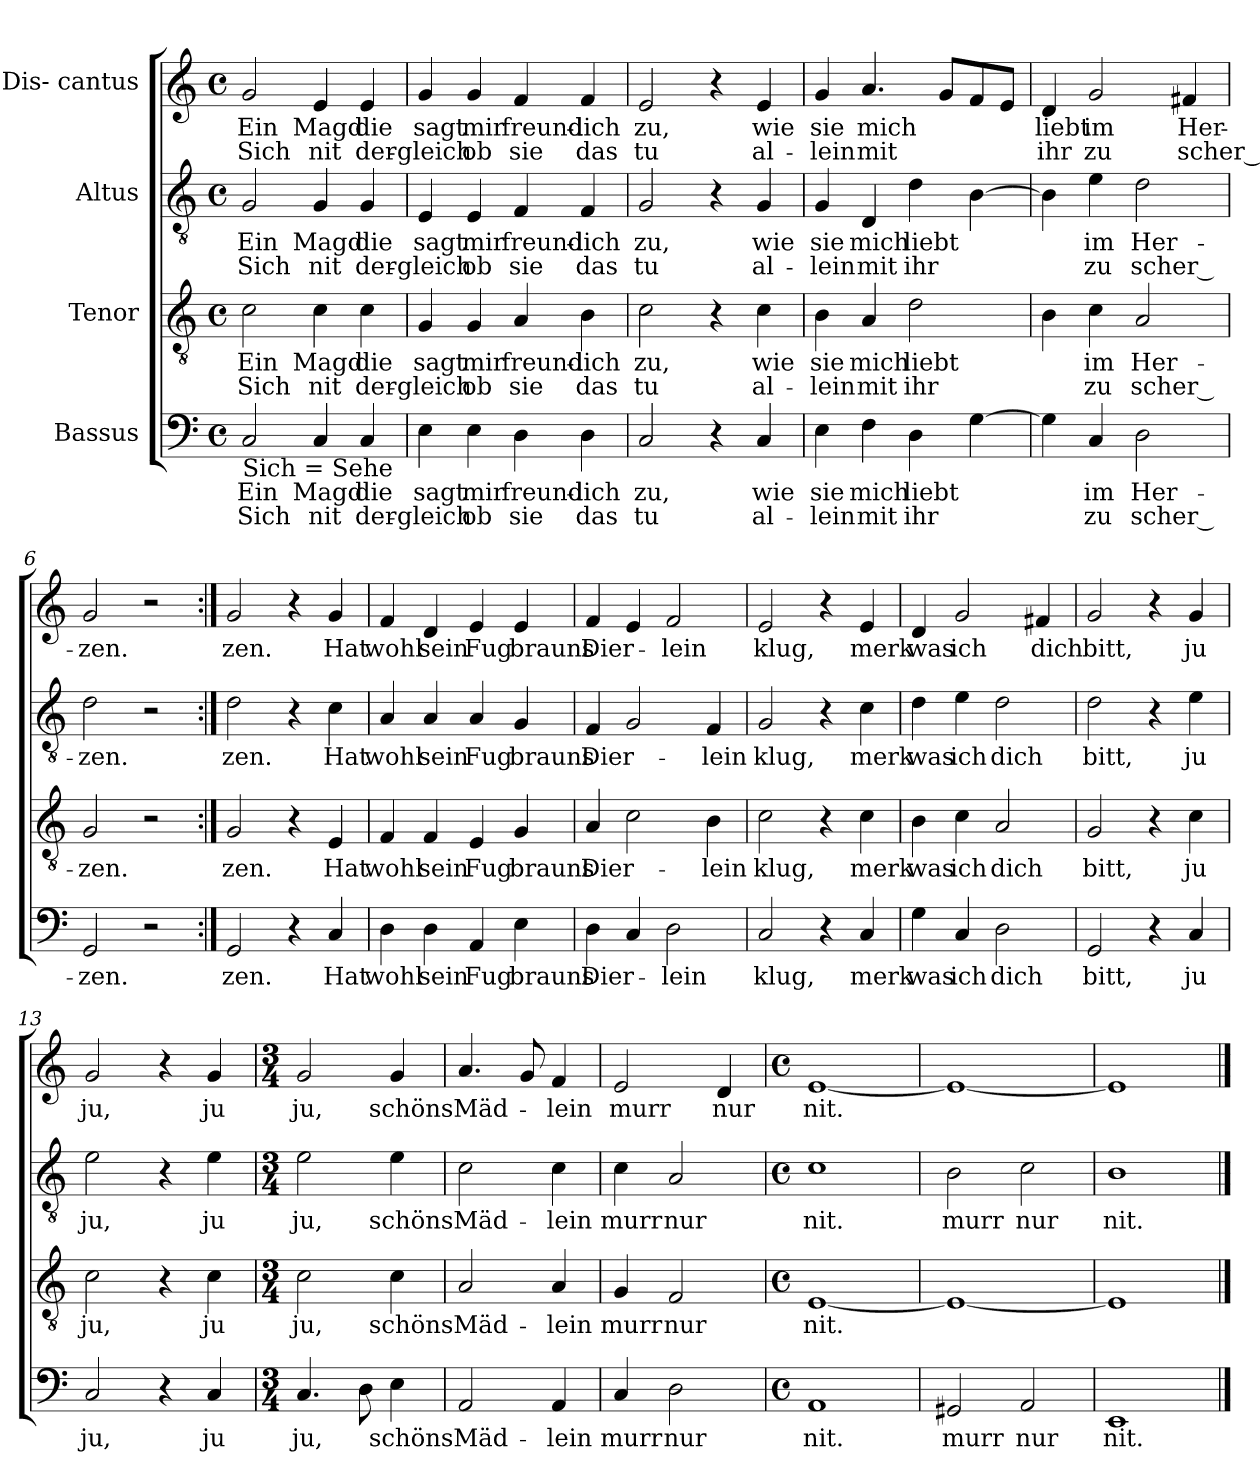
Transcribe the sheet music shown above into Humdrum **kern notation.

**kern	**text	**text	**kern	**text	**text	**kern	**text	**text	**kern	**text	**text
*part4	*part4	*part4	*part3	*part3	*part3	*part2	*part2	*part2	*part1	*part1	*part1
*staff4	*staff4	*staff4	*staff3	*staff3	*staff3	*staff2	*staff2	*staff2	*staff1	*staff1	*staff1
*I"Bassus	*	*	*I"Tenor	*	*	*I"Altus	*	*	*I"Dis- cantus	*	*
*clefF4	*	*	*clefGv2	*	*	*clefGv2	*	*	*clefG2	*	*
*k[]	*	*	*k[]	*	*	*k[]	*	*	*k[]	*	*
*M4/4	*	*	*M4/4	*	*	*M4/4	*	*	*M4/4	*	*
*met(c)	*	*	*met(c)	*	*	*met(c)	*	*	*met(c)	*	*
=1	=1	=1	=1	=1	=1	=1	=1	=1	=1	=1	=1
!LO:TX:b:t=Sich = Sehe	!	!	!	!	!	!	!	!	!	!	!
!	!LO:LY:b	!LO:LY:b	!	!LO:LY:b	!LO:LY:b	!	!LO:LY:b	!LO:LY:b	!	!LO:LY:b	!LO:LY:b
2C/	Ein	Sich	2c\	Ein	Sich	2G/	Ein	Sich	2g/	Ein	Sich
!	!LO:LY:b	!LO:LY:b	!	!LO:LY:b	!LO:LY:b	!	!LO:LY:b	!LO:LY:b	!	!LO:LY:b	!LO:LY:b
4C/	Magd	nit	4c\	Magd	nit	4G/	Magd	nit	4e/	Magd	nit
!	!LO:LY:b	!LO:LY:b	!	!LO:LY:b	!LO:LY:b	!	!LO:LY:b	!LO:LY:b	!	!LO:LY:b	!LO:LY:b
4C/	die	der-	4c\	die	der-	4G/	die	der-	4e/	die	der-
=2	=2	=2	=2	=2	=2	=2	=2	=2	=2	=2	=2
!	!LO:LY:b	!LO:LY:b	!	!LO:LY:b	!LO:LY:b	!	!LO:LY:b	!LO:LY:b	!	!LO:LY:b	!LO:LY:b
4E\	sagt	-gleich	4G/	sagt	-gleich	4E/	sagt	-gleich	4g/	sagt	-gleich
!	!LO:LY:b	!LO:LY:b	!	!LO:LY:b	!LO:LY:b	!	!LO:LY:b	!LO:LY:b	!	!LO:LY:b	!LO:LY:b
4E\	mir	ob	4G/	mir	ob	4E/	mir	ob	4g/	mir	ob
!	!LO:LY:b	!LO:LY:b	!	!LO:LY:b	!LO:LY:b	!	!LO:LY:b	!LO:LY:b	!	!LO:LY:b	!LO:LY:b
4D\	freund-	sie	4A/	freund-	sie	4F/	freund-	sie	4f/	freund-	sie
!	!LO:LY:b	!LO:LY:b	!	!LO:LY:b	!LO:LY:b	!	!LO:LY:b	!LO:LY:b	!	!LO:LY:b	!LO:LY:b
4D\	-lich	das	4B\	-lich	das	4F/	-lich	das	4f/	-lich	das
=3	=3	=3	=3	=3	=3	=3	=3	=3	=3	=3	=3
!	!LO:LY:b	!LO:LY:b	!	!LO:LY:b	!LO:LY:b	!	!LO:LY:b	!LO:LY:b	!	!LO:LY:b	!LO:LY:b
2C/	zu,	tu	2c\	zu,	tu	2G/	zu,	tu	2e/	zu,	tu
4r	.	.	4r	.	.	4r	.	.	4r	.	.
!	!LO:LY:b	!LO:LY:b	!	!LO:LY:b	!LO:LY:b	!	!LO:LY:b	!LO:LY:b	!	!LO:LY:b	!LO:LY:b
4C/	wie	al-	4c\	wie	al-	4G/	wie	al-	4e/	wie	al-
=4	=4	=4	=4	=4	=4	=4	=4	=4	=4	=4	=4
!	!LO:LY:b	!LO:LY:b	!	!LO:LY:b	!LO:LY:b	!	!LO:LY:b	!LO:LY:b	!	!LO:LY:b	!LO:LY:b
4E\	sie	-lein	4B\	sie	-lein	4G/	sie	-lein	4g/	sie	-lein
!	!LO:LY:b	!LO:LY:b	!	!LO:LY:b	!LO:LY:b	!	!LO:LY:b	!LO:LY:b	!	!LO:LY:b	!LO:LY:b
4F\	mich	mit	4A/	mich	mit	4D/	mich	mit	4.a/	mich	mit
!	!LO:LY:b	!LO:LY:b	!	!LO:LY:b	!LO:LY:b	!	!LO:LY:b	!LO:LY:b	!	!	!
4D\	liebt	ihr	2d\	liebt	ihr	4d\	liebt	ihr	.	.	.
.	.	.	.	.	.	.	.	.	8g/L	.	.
[4G\	.	.	.	.	.	[4B\	.	.	8f/	.	.
.	.	.	.	.	.	.	.	.	8e/J	.	.
=5	=5	=5	=5	=5	=5	=5	=5	=5	=5	=5	=5
!	!	!	!	!	!	!	!	!	!	!LO:LY:b	!LO:LY:b
4G\]	.	.	4B\	.	.	4B\]	.	.	4d/	liebt	ihr
!	!LO:LY:b	!LO:LY:b	!	!LO:LY:b	!LO:LY:b	!	!LO:LY:b	!LO:LY:b	!	!LO:LY:b	!LO:LY:b
4C/	im	zu	4c\	im	zu	4e\	im	zu	2g/	im	zu
!	!LO:LY:b	!LO:LY:b	!	!LO:LY:b	!LO:LY:b	!	!LO:LY:b	!LO:LY:b	!	!	!
2D\	Her-	scher --	2A/	Her-	scher --	2d\	Her-	scher --	.	.	.
!	!	!	!	!	!	!	!	!	!	!LO:LY:b	!LO:LY:b
.	.	.	.	.	.	.	.	.	4f#X/	Her-	scher --
!!LO:LB:g=z
=6	=6	=6	=6	=6	=6	=6	=6	=6	=6	=6	=6
!	!LO:LY:b	!	!	!LO:LY:b	!	!	!LO:LY:b	!	!	!LO:LY:b	!
2GG/	-zen.	.	2G/	-zen.	.	2d\	-zen.	.	2g/	-zen.	.
2r	.	.	2r	.	.	2r	.	.	2r	.	.
=7:|!	=7:|!	=7:|!	=7:|!	=7:|!	=7:|!	=7:|!	=7:|!	=7:|!	=7:|!	=7:|!	=7:|!
!	!LO:LY:b	!	!	!LO:LY:b	!	!	!LO:LY:b	!	!	!LO:LY:b	!
2GG/	zen.	.	2G/	zen.	.	2d\	zen.	.	2g/	zen.	.
4r	.	.	4r	.	.	4r	.	.	4r	.	.
!	!LO:LY:b	!	!	!LO:LY:b	!	!	!LO:LY:b	!	!	!LO:LY:b	!
4C/	Hat	.	4E/	Hat	.	4c\	Hat	.	4g/	Hat	.
=8	=8	=8	=8	=8	=8	=8	=8	=8	=8	=8	=8
!	!LO:LY:b	!	!	!LO:LY:b	!	!	!LO:LY:b	!	!	!LO:LY:b	!
4D\	wohl	.	4F/	wohl	.	4A/	wohl	.	4f/	wohl	.
!	!LO:LY:b	!	!	!LO:LY:b	!	!	!LO:LY:b	!	!	!LO:LY:b	!
4D\	sein	.	4F/	sein	.	4A/	sein	.	4d/	sein	.
!	!LO:LY:b	!	!	!LO:LY:b	!	!	!LO:LY:b	!	!	!LO:LY:b	!
4AA/	Fug	.	4E/	Fug	.	4A/	Fug	.	4e/	Fug	.
!	!LO:LY:b	!	!	!LO:LY:b	!	!	!LO:LY:b	!	!	!LO:LY:b	!
4E\	brauns	.	4G/	brauns	.	4G/	brauns	.	4e/	brauns	.
=9	=9	=9	=9	=9	=9	=9	=9	=9	=9	=9	=9
!	!LO:LY:b	!	!	!LO:LY:b	!	!	!LO:LY:b	!	!	!LO:LY:b	!
4D\	Dier-	.	4A/	Dier-	.	4F/	Dier-	.	4f/	Dier-	.
4C/	.	.	2c\	.	.	2G/	.	.	4e/	.	.
!	!LO:LY:b	!	!	!	!	!	!	!	!	!LO:LY:b	!
2D\	-lein	.	.	.	.	.	.	.	2f/	-lein	.
!	!	!	!	!LO:LY:b	!	!	!LO:LY:b	!	!	!	!
.	.	.	4B\	-lein	.	4F/	-lein	.	.	.	.
=10	=10	=10	=10	=10	=10	=10	=10	=10	=10	=10	=10
!	!LO:LY:b	!	!	!LO:LY:b	!	!	!LO:LY:b	!	!	!LO:LY:b	!
2C/	klug,	.	2c\	klug,	.	2G/	klug,	.	2e/	klug,	.
4r	.	.	4r	.	.	4r	.	.	4r	.	.
!	!LO:LY:b	!	!	!LO:LY:b	!	!	!LO:LY:b	!	!	!LO:LY:b	!
4C/	merk	.	4c\	merk	.	4c\	merk	.	4e/	merk	.
=11	=11	=11	=11	=11	=11	=11	=11	=11	=11	=11	=11
!	!LO:LY:b	!	!	!LO:LY:b	!	!	!LO:LY:b	!	!	!LO:LY:b	!
4G\	was	.	4B\	was	.	4d\	was	.	4d/	was	.
!	!LO:LY:b	!	!	!LO:LY:b	!	!	!LO:LY:b	!	!	!LO:LY:b	!
4C/	ich	.	4c\	ich	.	4e\	ich	.	2g/	ich	.
!	!LO:LY:b	!	!	!LO:LY:b	!	!	!LO:LY:b	!	!	!	!
2D\	dich	.	2A/	dich	.	2d\	dich	.	.	.	.
!	!	!	!	!	!	!	!	!	!	!LO:LY:b	!
.	.	.	.	.	.	.	.	.	4f#X/	dich	.
!!LO:LB:g=z
=12	=12	=12	=12	=12	=12	=12	=12	=12	=12	=12	=12
!	!LO:LY:b	!	!	!LO:LY:b	!	!	!LO:LY:b	!	!	!LO:LY:b	!
2GG/	bitt,	.	2G/	bitt,	.	2d\	bitt,	.	2g/	bitt,	.
4r	.	.	4r	.	.	4r	.	.	4r	.	.
!	!LO:LY:b	!	!	!LO:LY:b	!	!	!LO:LY:b	!	!	!LO:LY:b	!
4C/	ju	.	4c\	ju	.	4e\	ju	.	4g/	ju	.
=13	=13	=13	=13	=13	=13	=13	=13	=13	=13	=13	=13
!	!LO:LY:b	!	!	!LO:LY:b	!	!	!LO:LY:b	!	!	!LO:LY:b	!
2C/	ju,	.	2c\	ju,	.	2e\	ju,	.	2g/	ju,	.
4r	.	.	4r	.	.	4r	.	.	4r	.	.
!	!LO:LY:b	!	!	!LO:LY:b	!	!	!LO:LY:b	!	!	!LO:LY:b	!
4C/	ju	.	4c\	ju	.	4e\	ju	.	4g/	ju	.
=14	=14	=14	=14	=14	=14	=14	=14	=14	=14	=14	=14
*M3/4	*	*	*M3/4	*	*	*M3/4	*	*	*M3/4	*	*
!	!LO:LY:b	!	!	!LO:LY:b	!	!	!LO:LY:b	!	!	!LO:LY:b	!
4.C/	ju,	.	2c\	ju,	.	2e\	ju,	.	2g/	ju,	.
8D\	.	.	.	.	.	.	.	.	.	.	.
!	!LO:LY:b	!	!	!LO:LY:b	!	!	!LO:LY:b	!	!	!LO:LY:b	!
4E\	schöns	.	4c\	schöns	.	4e\	schöns	.	4g/	schöns	.
=15	=15	=15	=15	=15	=15	=15	=15	=15	=15	=15	=15
!	!LO:LY:b	!	!	!LO:LY:b	!	!	!LO:LY:b	!	!	!LO:LY:b	!
2AA/	Mäd-	.	2A/	Mäd-	.	2c\	Mäd-	.	4.a/	Mäd-	.
.	.	.	.	.	.	.	.	.	8g/	.	.
!	!LO:LY:b	!	!	!LO:LY:b	!	!	!LO:LY:b	!	!	!LO:LY:b	!
4AA/	-lein	.	4A/	-lein	.	4c\	-lein	.	4f/	-lein	.
=16	=16	=16	=16	=16	=16	=16	=16	=16	=16	=16	=16
!	!LO:LY:b	!	!	!LO:LY:b	!	!	!LO:LY:b	!	!	!LO:LY:b	!
4C/	murr	.	4G/	murr	.	4c\	murr	.	2e/	murr	.
!	!LO:LY:b	!	!	!LO:LY:b	!	!	!LO:LY:b	!	!	!	!
2D\	nur	.	2F/	nur	.	2A/	nur	.	.	.	.
!	!	!	!	!	!	!	!	!	!	!LO:LY:b	!
.	.	.	.	.	.	.	.	.	4d/	nur	.
=17	=17	=17	=17	=17	=17	=17	=17	=17	=17	=17	=17
*M4/4	*	*	*M4/4	*	*	*M4/4	*	*	*M4/4	*	*
*met(c)	*	*	*met(c)	*	*	*met(c)	*	*	*met(c)	*	*
!	!LO:LY:b	!	!	!LO:LY:b	!	!	!LO:LY:b	!	!	!LO:LY:b	!
1AA	nit.	.	[1E	nit.	.	1c	nit.	.	[1e	nit.	.
=18	=18	=18	=18	=18	=18	=18	=18	=18	=18	=18	=18
!	!LO:LY:b	!	!	!	!	!	!LO:LY:b	!	!	!	!
2GG#X/	murr	.	1E_	.	.	2B\	murr	.	1e_	.	.
!	!LO:LY:b	!	!	!	!	!	!LO:LY:b	!	!	!	!
2AA/	nur	.	.	.	.	2c\	nur	.	.	.	.
=19	=19	=19	=19	=19	=19	=19	=19	=19	=19	=19	=19
!	!LO:LY:b	!	!	!	!	!	!LO:LY:b	!	!	!	!
1EE	nit.	.	1E]	.	.	1B	nit.	.	1e]	.	.
==	==	==	==	==	==	==	==	==	==	==	==
*-	*-	*-	*-	*-	*-	*-	*-	*-	*-	*-	*-
